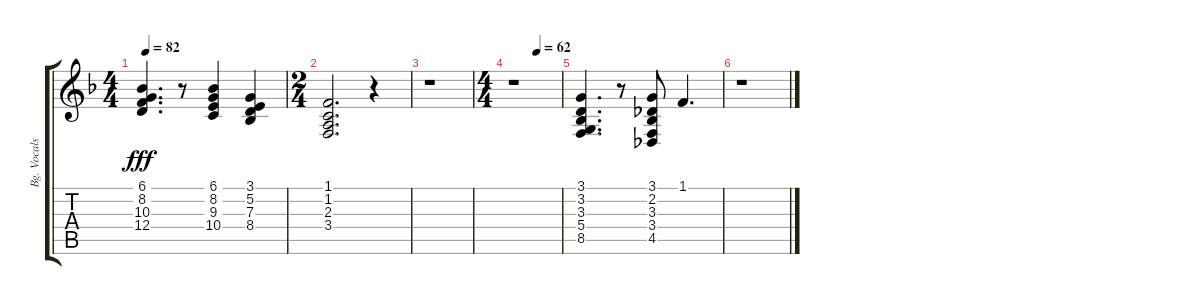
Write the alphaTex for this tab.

\track ("Bg. Vocals" "Bg. Vocals") {instrument lead6voice}
\staff {score tabs}
\tuning (E4 B3 G3 D3 A2 E2) {hide}
\ts (4 4)
\tempo 82
\clef g2
\ks f
(6.1 8.2 10.3 12.4).4{d dy fff} r.8 (6.1 8.2 9.3 10.4).4 (3.1 5.2 7.3 8.4).4 |
\ts (2 4)
(1.1 1.2 2.3 3.4).2{d} r.4 |
r.1 |
\ts (4 4)
\tempo (62 0.5)
r.1 |
(3.1 3.2 3.3 5.4 8.5).4{d} r.8 (3.1 2.2 3.3 3.4 4.5).8 1.1.4{d} |
r.1
